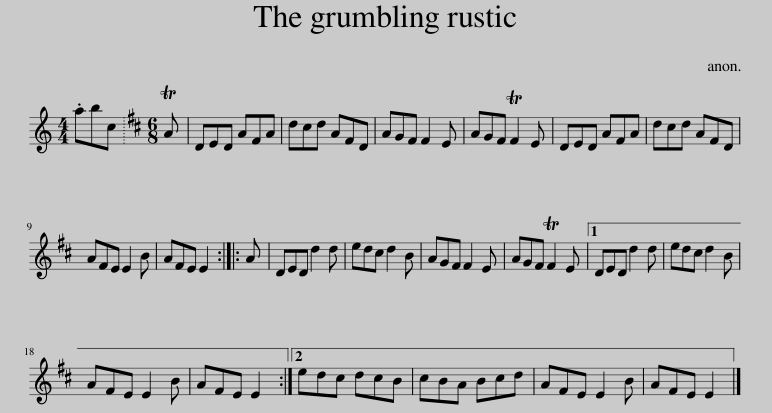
X:1
L:1/8
M:4/4
I:linebreak $
K:C
V:1 treble
V:1
 .abc |[K:D][M:6/8] TA | DED AFA | dcd AFD | AGF F2 E | %5
 AGF TF2 E | DED AFA | dcd AFD |$ AFE E2 B | AFE E2 :: %10
 A | DED d2 d | edc d2 B | AGF F2 E | AGF TF2 E |1 %15
 DED d2 d | edc d2 B |$ AFE E2 B | AFE E2 :|2 edc dcB | %20
 cBA Bcd | AFE E2 B | AFE E2 |] %23
